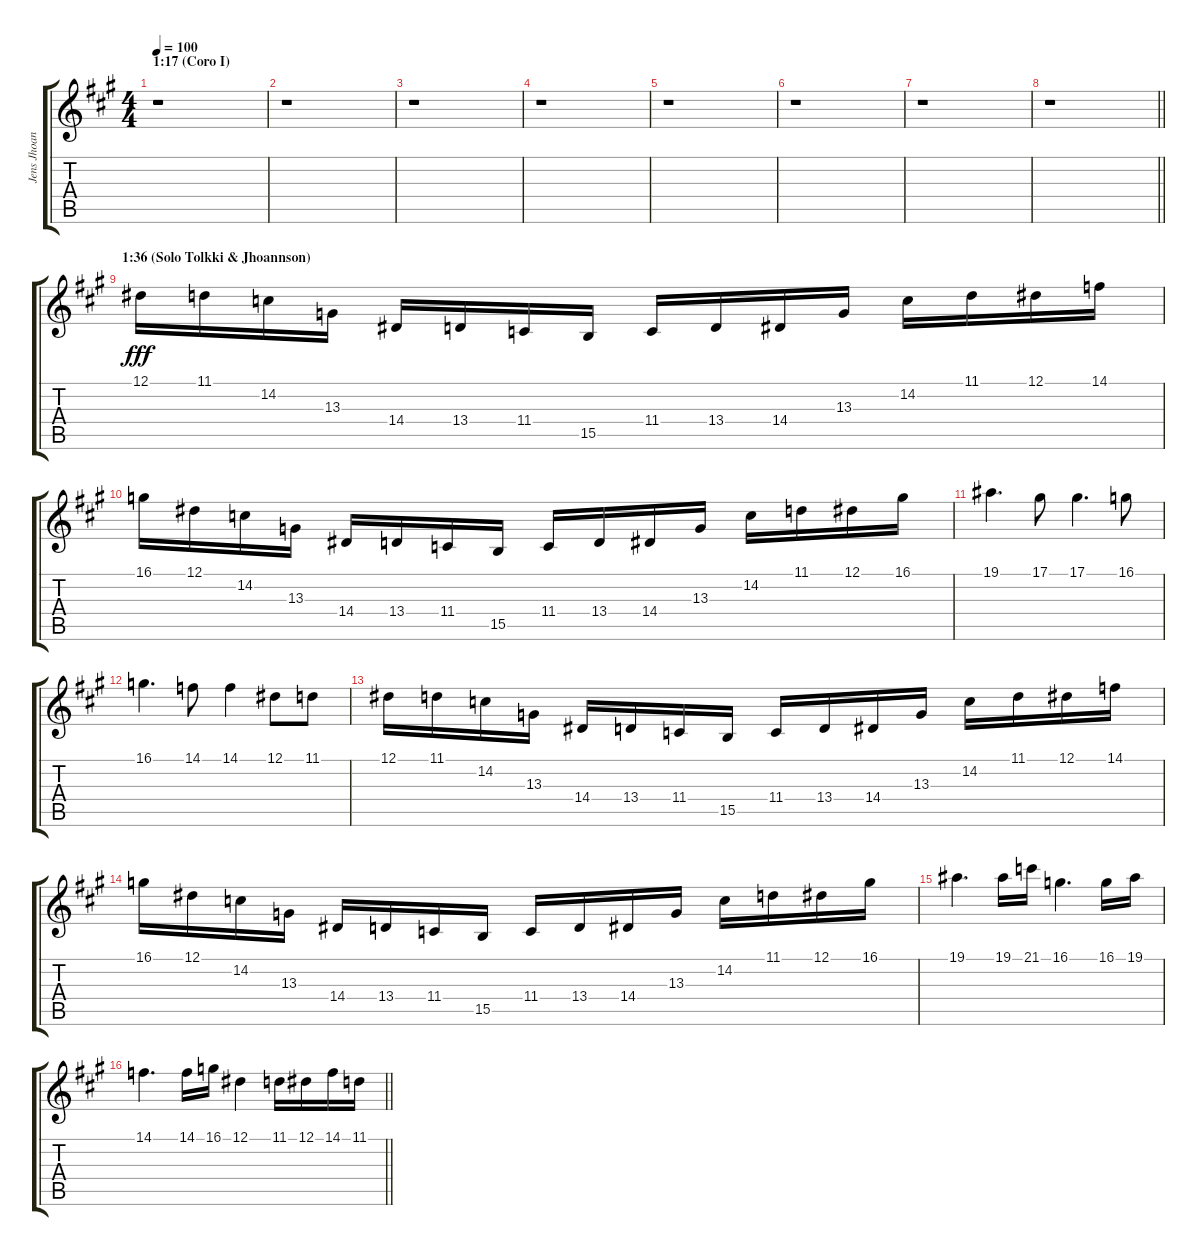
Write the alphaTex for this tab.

\track ("Jens Jhoannson (Lead)" "Jens Jhoan") {instrument lead1square}
\staff {score tabs}
\tuning (Eb4 Bb3 Gb3 Db3 Ab2 Eb2) {hide}
\ts (4 4)
\section ("" "1:17 (Coro I)")
\tempo 100
\clef g2
\ks a
r.1{dy f} |
r.1 |
r.1 |
r.1 |
r.1 |
r.1 |
r.1 |
\barLineRight lightlight
r.1 |
\section ("" "1:36 (Solo Tolkki & Jhoannson)")
12.1.16{dy fff} 11.1.16 14.2.16 13.3.16 14.4.16 13.4.16 11.4.16 15.5.16 11.4.16 13.4.16 14.4.16 13.3.16 14.2.16 11.1.16 12.1.16 14.1.16 |
16.1.16 12.1.16 14.2.16 13.3.16 14.4.16 13.4.16 11.4.16 15.5.16 11.4.16 13.4.16 14.4.16 13.3.16 14.2.16 11.1.16 12.1.16 16.1.16 |
19.1.4{d} 17.1.8 17.1.4{d} 16.1.8 |
16.1.4{d} 14.1.8 14.1.4 12.1.8 11.1.8 |
12.1.16 11.1.16 14.2.16 13.3.16 14.4.16 13.4.16 11.4.16 15.5.16 11.4.16 13.4.16 14.4.16 13.3.16 14.2.16 11.1.16 12.1.16 14.1.16 |
16.1.16 12.1.16 14.2.16 13.3.16 14.4.16 13.4.16 11.4.16 15.5.16 11.4.16 13.4.16 14.4.16 13.3.16 14.2.16 11.1.16 12.1.16 16.1.16 |
19.1.4{d} 19.1.16 21.1.16 16.1.4{d} 16.1.16 19.1.16 |
\barLineRight lightlight
14.1.4{d} 14.1.16 16.1.16 12.1.4 11.1.16 12.1.16 14.1.16 11.1.16
